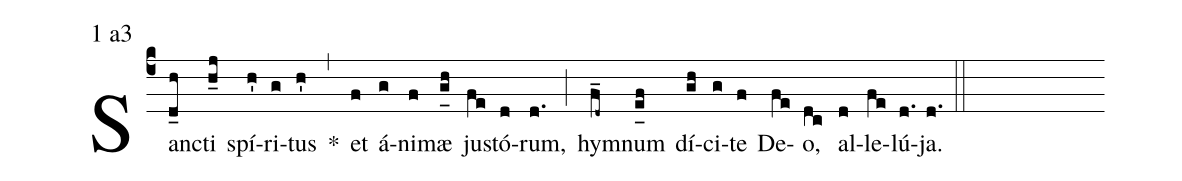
mode:1 a3;
%%
(c4) San(d_h)cti(h_j) spí(h')ri(g)tus(h') *(,) et(f) á(g)ni(f)mæ(g_[uh:l]h) ju(fe)stó(d)rum,(d.) (;) hy(f_d~)mnum(e_[uh:l]f) dí(gh)ci(g)te(f) De(fe)o,(dc) al(d)le(fe)lú(d.)ja.(d.) (::)
